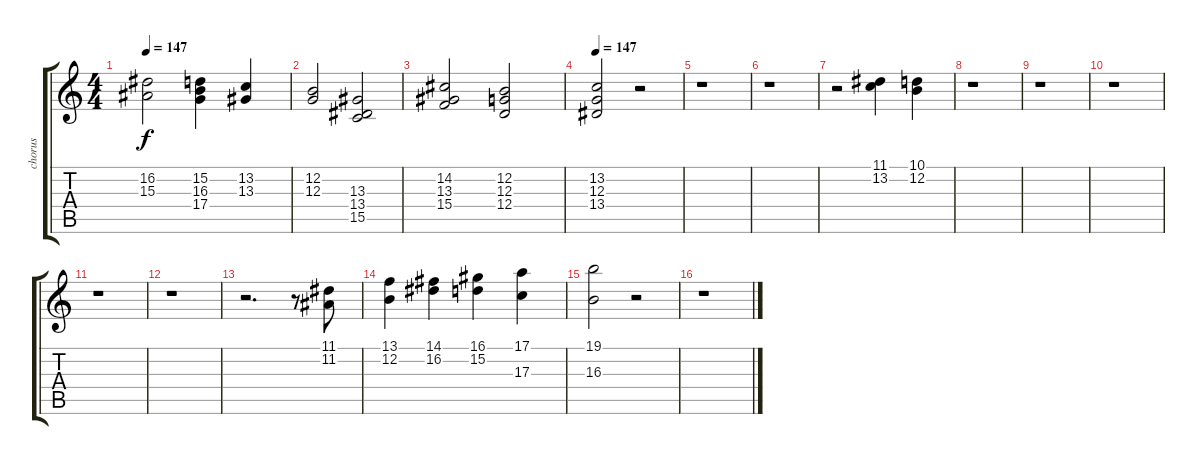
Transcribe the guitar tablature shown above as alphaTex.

\track ("chorus" "chorus") {instrument voiceoohs}
\staff {score tabs}
\tuning (E4 B3 G3 D3 A2 E2) {hide}
\ts (4 4)
\tempo 147
\clef g2
\ks c
(16.2 15.3).2{dy f} (15.2 16.3 17.4).4 (13.2 13.3).4 |
(12.2 12.3).2 (13.3 13.4 15.5).2 |
(14.2 13.3 15.4).2 (12.2 12.3 12.4).2 |
\tempo 147
(13.2 12.3 13.4).2 r.2 |
r.1 |
r.1 |
r.2 (11.1 13.2).4 (10.1 12.2).4 |
r.1 |
r.1 |
r.1 |
r.1 |
r.1 |
r.2{d} r.8 (11.1 11.2).8 |
(13.1 12.2).4 (14.1 16.2).4 (16.1 15.2).4 (17.1 17.3).4 |
(19.1 16.3).2 r.2 |
r.1
